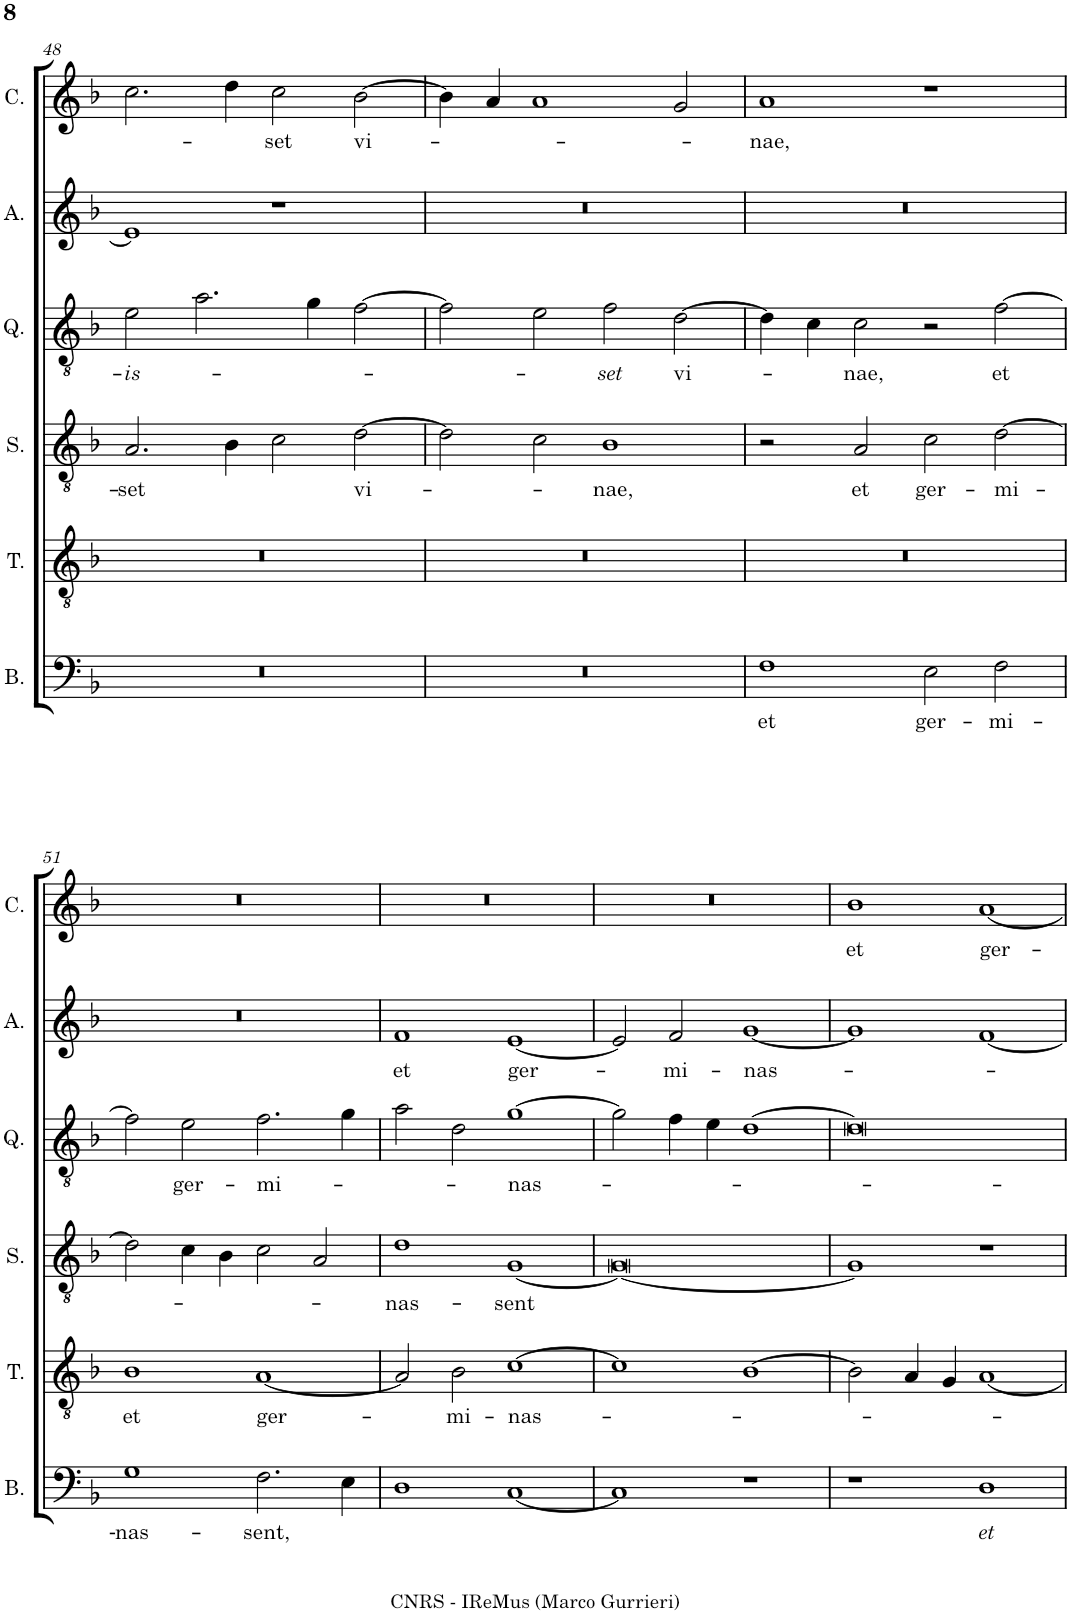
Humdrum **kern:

**kern	**text	**kern	**text	**kern	**text	**kern	**text	**kern	**text	**kern	**text
*part6	*part6	*part5	*part5	*part4	*part4	*part3	*part3	*part2	*part2	*part1	*part1
*staff6	*staff6	*staff5	*staff5	*staff4	*staff4	*staff3	*staff3	*staff2	*staff2	*staff1	*staff1
*I"Bassus	*	*I"Tenor	*	*I"Sexta pars	*	*I"Quinta pars	*	*I"Altus	*	*I"Cantus	*
*I'B.	*	*I'T.	*	*I'S.	*	*I'Q.	*	*I'A.	*	*I'C.	*
!!LO:PB:g=z
*clefF4	*	*clefGv2	*	*clefGv2	*	*clefGv2	*	*clefG2	*	*clefG2	*
*k[b-]	*	*k[b-]	*	*k[b-]	*	*k[b-]	*	*k[b-]	*	*k[b-]	*
*M2/1	*	*M2/1	*	*M2/1	*	*M2/1	*	*M2/1	*	*M2/1	*
=48	=48	=48	=48	=48	=48	=48	=48	=48	=48	=48	=48
!	!	!	!	!	!LO:LY:b	!	!LO:LY:b	!	!	!	!
0r	.	0r	.	2.A/	-set	2e\	-is-	1e]	.	2.cc\	.
.	.	.	.	.	.	2.a\	.	.	.	.	.
.	.	.	.	4B-\	.	.	.	.	.	4dd\	.
!	!	!	!	!	!	!	!	!	!	!	!LO:LY:b
.	.	.	.	2c\	.	.	.	1r	.	2cc\	-set
.	.	.	.	.	.	4g\	.	.	.	.	.
!	!	!	!	!	!LO:LY:b	!	!	!	!	!	!LO:LY:b
.	.	.	.	[2d\	vi-	[2f\	.	.	.	[2b-\	vi-
=49	=49	=49	=49	=49	=49	=49	=49	=49	=49	=49	=49
0r	.	0r	.	2d\]	.	2f\]	.	0r	.	4b-\]	.
.	.	.	.	.	.	.	.	.	.	4a/	.
.	.	.	.	2c\	.	2e\	.	.	.	1a	.
!	!	!	!	!	!LO:LY:b	!	!LO:LY:b	!	!	!	!
.	.	.	.	1B-	-nae,	2f\	-set	.	.	.	.
!	!	!	!	!	!	!	!LO:LY:b	!	!	!	!
.	.	.	.	.	.	[2d\	vi-	.	.	2g/	.
=50	=50	=50	=50	=50	=50	=50	=50	=50	=50	=50	=50
!	!LO:LY:b	!	!	!	!	!	!	!	!	!	!LO:LY:b
1F	et	0r	.	2r	.	4d\]	.	0r	.	1a	-nae,
.	.	.	.	.	.	4c\	.	.	.	.	.
!	!	!	!	!	!LO:LY:b	!	!LO:LY:b	!	!	!	!
.	.	.	.	2A/	et	2c\	-nae,	.	.	.	.
!	!LO:LY:b	!	!	!	!LO:LY:b	!	!	!	!	!	!
2E\	ger-	.	.	2c\	ger-	2r	.	.	.	1r	.
!	!LO:LY:b	!	!	!	!LO:LY:b	!	!LO:LY:b	!	!	!	!
2F\	-mi-	.	.	[2d\	-mi-	[2f\	et	.	.	.	.
!!LO:LB:g=z
=51	=51	=51	=51	=51	=51	=51	=51	=51	=51	=51	=51
!	!LO:LY:b	!	!LO:LY:b	!	!	!	!	!	!	!	!
1G	-nas-	1B-	et	2d\]	.	2f\]	.	0r	.	0r	.
!	!	!	!	!	!	!	!LO:LY:b	!	!	!	!
.	.	.	.	4c\	.	2e\	ger-	.	.	.	.
.	.	.	.	4B-\	.	.	.	.	.	.	.
!	!LO:LY:b	!	!LO:LY:b	!	!	!	!LO:LY:b	!	!	!	!
2.F\	-sent,	[1A	ger-	2c\	.	2.f\	-mi-	.	.	.	.
.	.	.	.	2A/	.	.	.	.	.	.	.
4E\	.	.	.	.	.	4g\	.	.	.	.	.
=52	=52	=52	=52	=52	=52	=52	=52	=52	=52	=52	=52
!	!	!	!	!	!LO:LY:b	!	!	!	!LO:LY:b	!	!
1D	.	2A/]	.	1d	-nas-	2a\	.	1f	et	0r	.
!	!	!	!LO:LY:b	!	!	!	!	!	!	!	!
.	.	2B-\	-mi-	.	.	2d\	.	.	.	.	.
!	!	!	!LO:LY:b	!	!LO:LY:b	!	!LO:LY:b	!	!LO:LY:b	!	!
[1C	.	[1c	-nas-	[1G	-sent	[1g	-nas-	[1e	ger-	.	.
=53	=53	=53	=53	=53	=53	=53	=53	=53	=53	=53	=53
1C]	.	1c]	.	0G_	.	2g\]	.	2e/]	.	0r	.
!	!	!	!	!	!	!	!	!	!LO:LY:b	!	!
.	.	.	.	.	.	4f\	.	2f/	-mi-	.	.
.	.	.	.	.	.	4e\	.	.	.	.	.
!	!	!	!	!	!	!	!	!	!LO:LY:b	!	!
1r	.	[1B-	.	.	.	[1d	.	[1g	-nas-	.	.
=54	=54	=54	=54	=54	=54	=54	=54	=54	=54	=54	=54
!	!	!	!	!	!	!	!	!	!	!	!LO:LY:b
1r	.	2B-\]	.	1G]	.	0d]	.	1g]	.	1b-	et
.	.	4A/	.	.	.	.	.	.	.	.	.
.	.	4G/	.	.	.	.	.	.	.	.	.
!	!LO:LY:b	!	!	!	!	!	!	!	!	!	!LO:LY:b
1D	et	[1A	.	1r	.	.	.	[1f	.	[1a	ger-
=	=	=	=	=	=	=	=	=	=	=	=
*-	*-	*-	*-	*-	*-	*-	*-	*-	*-	*-	*-
